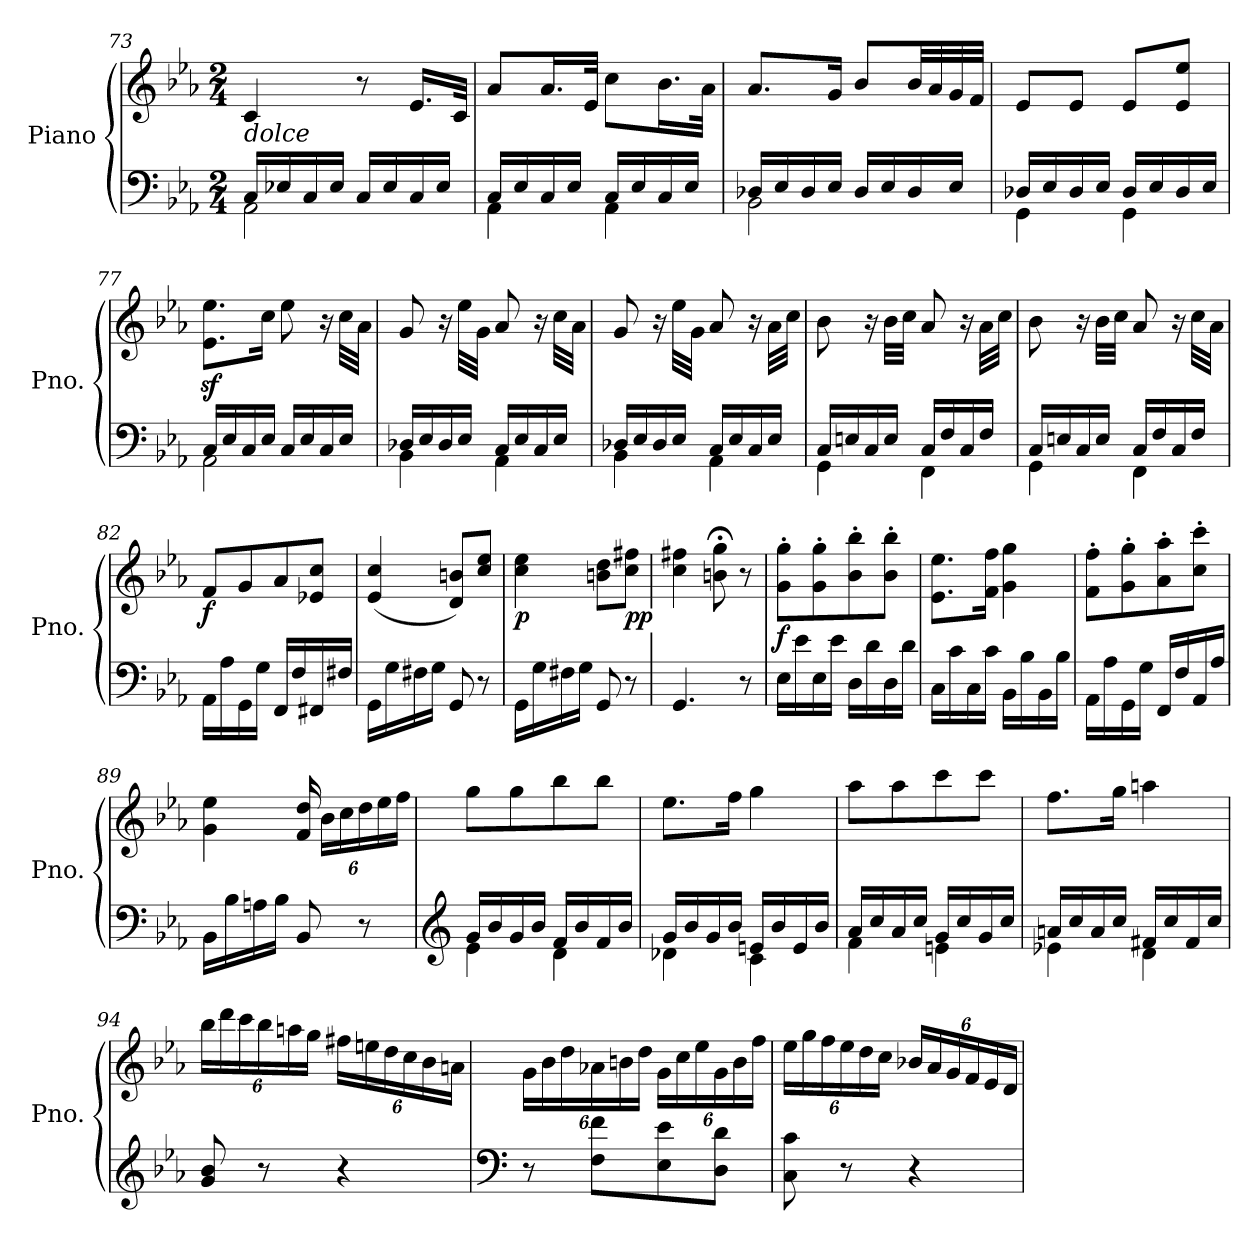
**kern	**kern	**dynam
*part1	*part1	*part1
*staff2	*staff1	*staff1/2
*I"Piano	*	*
*I'Pno.	*	*
*clefF4	*clefG2	*
*k[b-e-a-]	*k[b-e-a-]	*
*E-:	*E-:	*
*M2/4	*M2/4	*
=73	=73	=73
*^	*	*
!	!	!LO:TX:b:i:t=dolce	!
16C/LL	2AA-\	4c/	.
16E-X/	.	.	.
16C/	.	.	.
16E-/JJ	.	.	.
16C/LL	.	8r	.
16E-/	.	.	.
16C/	.	16.e-/LL	.
16E-/JJ	.	.	.
.	.	32c/JJk	.
=74	=74	=74	=74
16C/LL	4AA-\	8a-/L	.
16E-/	.	.	.
16C/	.	16.a-/L	.
16E-/JJ	.	.	.
.	.	32e-/JJk	.
16C/LL	4AA-\	8cc\L	.
16E-/	.	.	.
16C/	.	16.b-\L	.
16E-/JJ	.	.	.
.	.	32a-\JJk	.
=75	=75	=75	=75
16D-X/LL	2BB-\	8.a-/L	.
16E-/	.	.	.
16D-/	.	.	.
16E-/JJ	.	16g/Jk	.
16D-/LL	.	8b-/L	.
16E-/	.	.	.
16D-/	.	32b-/LL	.
.	.	32a-/	.
16E-/JJ	.	32g/	.
.	.	32f/JJJ	.
!!LO:LB:g=z
=76	=76	=76	=76
16D-X/LL	4GG\	8e-/L	.
16E-/	.	.	.
16D-/	.	8e-/J	.
16E-/JJ	.	.	.
16D-/LL	4GG\	8e-/L	.
16E-/	.	.	.
16D-/	.	8e-/ 8ee-/J	.
16E-/JJ	.	.	.
!!LO:LB:g=z
=77	=77	=77	=77
16C/LL	2AA-\	8.e-\z< 8.ee-\z<L	.
16E-/	.	.	.
16C/	.	.	.
16E-/JJ	.	16cc\Jk	.
16C/LL	.	8ee-\	.
16E-/	.	.	.
16C/	.	16r	.
16E-/JJ	.	32cc\LLL	.
.	.	32a-\JJJ	.
=78	=78	=78	=78
16D-X/LL	4BB-\	8g/	.
16E-/	.	.	.
16D-/	.	16r	.
16E-/JJ	.	32ee-\LLL	.
.	.	32g\JJJ	.
16C/LL	4AA-\	8a-/	.
16E-/	.	.	.
16C/	.	16r	.
16E-/JJ	.	32cc\LLL	.
.	.	32a-\JJJ	.
=79	=79	=79	=79
16D-X/LL	4BB-\	8g/	.
16E-/	.	.	.
16D-/	.	16r	.
16E-/JJ	.	32ee-\LLL	.
.	.	32g\JJJ	.
16C/LL	4AA-\	8a-/	.
16E-/	.	.	.
16C/	.	16r	.
16E-/JJ	.	32a-\LLL	.
.	.	32cc\JJJ	.
=80	=80	=80	=80
16C/LL	4GG\	8b-\	.
16En/	.	.	.
16C/	.	16r	.
16E/JJ	.	32b-\LLL	.
.	.	32cc\JJJ	.
16C/LL	4FF\	8a-/	.
16F/	.	.	.
16C/	.	16r	.
16F/JJ	.	32a-\LLL	.
.	.	32cc\JJJ	.
!!LO:LB:g=z
=81	=81	=81	=81
16C/LL	4GG\	8b-\	.
16En/	.	.	.
16C/	.	16r	.
16E/JJ	.	32b-\LLL	.
.	.	32cc\JJJ	.
16C/LL	4FF\	8a-/	.
16F/	.	.	.
16C/	.	16r	.
16F/JJ	.	32cc\LLL	.
.	.	32a-\JJJ	.
*v	*v	*	*
!!LO:LB:g=z
=82	=82	=82
!	!	!LO:DY:b
16AA-\LL	8f/L	f
16A-\	.	.
16GG\	8g/	.
16G\JJ	.	.
16FF/LL	8a-/	.
16F/	.	.
16FF#X/	8e-X/ 8cc/J	.
16F#X/JJ	.	.
=83	=83	=83
16GG\LL	(4e-/ 4cc/	.
16G\	.	.
16F#X\	.	.
16G\JJ	.	.
8GG/	8d/ 8bn/L)	.
8r	8cc/ 8ee-/J	.
=84	=84	=84
!	!	!LO:DY:b
16GG\LL	4cc\ 4ee-\	p
16G\	.	.
16F#X\	.	.
16G\JJ	.	.
8GG/	8bn\ 8dd\L	.
!	!	!LO:DY:b
8r	8cc\ 8ff#X\J	pp
=85	=85	=85
4.GG/	4cc\ 4ff#X\	.
.	8bn\;< 8gg\;<	.
8r	8r	.
=86	=86	=86
!	!	!LO:DY:b
16E-\LL	8g\' 8gg\'L	f
16e-\	.	.
16E-\	8g\' 8gg\'	.
16e-\JJ	.	.
16D\LL	8b-\' 8bb-\'	.
16d\	.	.
16D\	8b-\' 8bb-\'J	.
16d\JJ	.	.
=87	=87	=87
16C\LL	8.e-\ 8.ee-\L	.
16c\	.	.
16C\	.	.
16c\JJ	16f\ 16ff\Jk	.
16BB-\LL	4g\ 4gg\	.
16B-\	.	.
16BB-\	.	.
16B-\JJ	.	.
!!LO:PB:g=z
=88	=88	=88
16AA-\LL	8f\' 8ff\'L	.
16A-\	.	.
16GG\	8g\' 8gg\'	.
16G\JJ	.	.
16FF/LL	8a-\' 8aa-\'	.
16F/	.	.
16AA-/	8cc\' 8ccc\'J	.
16A-/JJ	.	.
=89	=89	=89
16BB-\LL	4g\ 4ee-\	.
16B-\	.	.
16An\	.	.
16B-\JJ	.	.
*	*Xbrackettup	*
8BB-/	24f/ 24dd/	.
.	24b-\LL	.
.	24cc\	.
8r	24dd\	.
.	24ee-\	.
.	24ff\JJ	.
=90	=90	=90
*clefG2	*	*
*^	*	*
16g/LL	4e-\	8gg\L	.
16b-/	.	.	.
16g/	.	8gg\	.
16b-/JJ	.	.	.
16f/LL	4d\	8bb-\	.
16b-/	.	.	.
16f/	.	8bb-\J	.
16b-/JJ	.	.	.
=91	=91	=91	=91
16g/LL	4d-X\	8.ee-\L	.
16b-/	.	.	.
16g/	.	.	.
16b-/JJ	.	16ff\Jk	.
16en/LL	4c\	4gg\	.
16b-/	.	.	.
16e/	.	.	.
16b-/JJ	.	.	.
=92	=92	=92	=92
16a-/LL	4f\	8aa-\L	.
16cc/	.	.	.
16a-/	.	8aa-\	.
16cc/JJ	.	.	.
16g/LL	4en\	8ccc\	.
16cc/	.	.	.
16g/	.	8ccc\J	.
16cc/JJ	.	.	.
!!LO:LB:g=z
=93	=93	=93	=93
16an/LL	4e-X\	8.ff\L	.
16cc/	.	.	.
16a/	.	.	.
16cc/JJ	.	16gg\Jk	.
16f#X/LL	4d\	4aan\	.
16cc/	.	.	.
16f#/	.	.	.
16cc/JJ	.	.	.
*v	*v	*	*
!!LO:LB:g=z
=94	=94	=94
8g/ 8b-/	24bb-\LL	.
.	24ddd\	.
.	24ccc\	.
8r	24bb-\	.
.	24aan\	.
.	24gg\JJ	.
4r	24ff#X\LL	.
.	24een\	.
.	24dd\	.
.	24cc\	.
.	24b-\	.
.	24an\JJ	.
=95	=95	=95
*clefF4	*	*
8r	24g\LL	.
.	24b-\	.
.	24dd\	.
8F\ 8f\L	24a-X\	.
.	24bn\	.
.	24dd\JJ	.
8E-\ 8e-\	24g\LL	.
.	24cc\	.
.	24ee-\	.
8D\ 8d\J	24g\	.
.	24b\	.
.	24ff\JJ	.
=96	=96	=96
8C\ 8c\	24ee-\LL	.
.	24gg\	.
.	24ff\	.
8r	24ee-\	.
.	24dd\	.
.	24cc\JJ	.
4r	24b-X/LL	.
.	24a-/	.
.	24g/	.
.	24f/	.
.	24e-/	.
.	24d/JJ	.
=	=	=
*-	*-	*-
